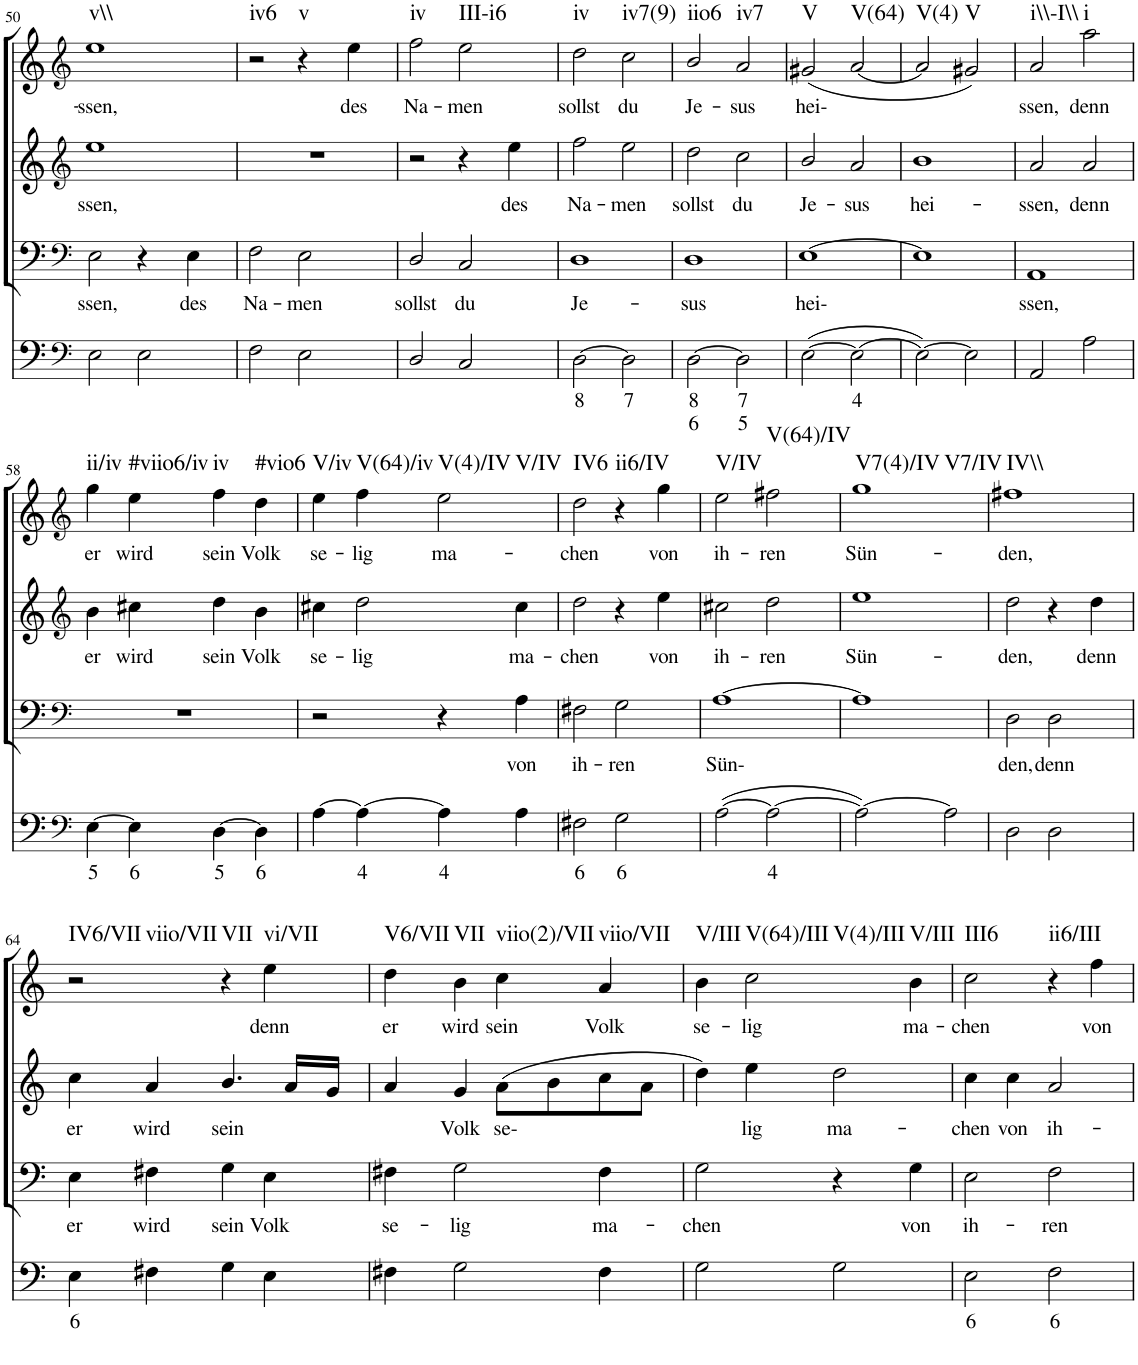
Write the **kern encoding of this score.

**kern	**text	**text	**kern	**text	**kern	**text	**kern	**text	**harte
*part4	*part4	*part4	*part3	*part3	*part2	*part2	*part1	*part1	*part1
*staff4	*staff4	*staff4	*staff3	*staff3	*staff2	*staff2	*staff1	*staff1	*
*I"Continuo	*	*	*I"Bass	*	*I"Soprano II	*	*I"Soprano I	*	*
!!LO:PB:g=z
*clefF4	*	*	*clefF4	*	*clefG2	*	*clefG2	*	*
*k[]	*	*	*k[]	*	*k[]	*	*k[]	*	*
*M4/4	*	*	*M4/4	*	*M4/4	*	*M4/4	*	*
=50	=50	=50	=50	=50	=50	=50	=50	=50	=50
!	!	!	!	!LO:LY:b	!	!LO:LY:b	!	!LO:LY:b	!LO:H:kt=v\\
2E\	.	.	2E\	ssen,	1ee	ssen,	1ee	ssen,	N
2E\	.	.	4r	.	.	.	.	.	.
!	!	!	!	!LO:LY:b	!	!	!	!	!
.	.	.	4E\	des	.	.	.	.	.
=51	=51	=51	=51	=51	=51	=51	=51	=51	=51
!	!	!	!	!LO:LY:b	!	!	!	!	!LO:H:kt=iv6
2F\	.	.	2F\	Na-	1r	.	2r	.	N
!	!	!	!	!LO:LY:b	!	!	!	!	!LO:H:kt=v
2E\	.	.	2E\	men	.	.	4r	.	N
!	!	!	!	!	!	!	!	!LO:LY:b	!
.	.	.	.	.	.	.	4ee\	des	.
=52	=52	=52	=52	=52	=52	=52	=52	=52	=52
!	!	!	!	!LO:LY:b	!	!	!	!LO:LY:b	!LO:H:kt=iv
2D/	.	.	2D/	sollst	2r	.	2ff\	Na-	N
!	!	!	!	!LO:LY:b	!	!	!	!LO:LY:b	!LO:H:kt=III-i6
2C/	.	.	2C/	du	4r	.	2ee\	men	N
!	!	!	!	!	!	!LO:LY:b	!	!	!
.	.	.	.	.	4ee\	des	.	.	.
=53	=53	=53	=53	=53	=53	=53	=53	=53	=53
!	!LO:LY:b	!	!	!LO:LY:b	!	!LO:LY:b	!	!LO:LY:b	!LO:H:kt=iv
[2D\	8	.	1D	Je-	2ff\	Na-	2dd\	sollst	N
!	!LO:LY:b	!	!	!	!	!LO:LY:b	!	!LO:LY:b	!LO:H:kt=iv7(9)
2D\]	7	.	.	.	2ee\	men	2cc\	du	N
=54	=54	=54	=54	=54	=54	=54	=54	=54	=54
!	!LO:LY:b	!LO:LY:b	!	!LO:LY:b	!	!LO:LY:b	!	!LO:LY:b	!LO:H:kt=iio6
[2D\	8	6	1D	sus	2dd\	sollst	2b/	Je-	N
!	!LO:LY:b	!LO:LY:b	!	!	!	!LO:LY:b	!	!LO:LY:b	!LO:H:kt=iv7
2D\]	7	5	.	.	2cc\	du	2a/	sus	N
=55	=55	=55	=55	=55	=55	=55	=55	=55	=55
!	!	!	!	!LO:LY:b	!	!LO:LY:b	!	!LO:LY:b	!LO:H:kt=V
([2E\	.	.	[1E	hei-	2b/	Je-	(2g#X/	hei-	N
!	!LO:LY:b	!	!	!	!	!LO:LY:b	!	!	!LO:H:kt=V(64)
2E\_	4	.	.	.	2a/	sus	[2a/	.	N
=56	=56	=56	=56	=56	=56	=56	=56	=56	=56
!	!	!	!	!	!	!LO:LY:b	!	!	!LO:H:kt=V(4)
2E\_)	.	.	1E]	.	1b	hei-	2a/]	.	N
!	!	!	!	!	!	!	!	!	!LO:H:kt=V
2E\]	.	.	.	.	.	.	2g#X/)	.	N
=57	=57	=57	=57	=57	=57	=57	=57	=57	=57
!	!	!	!	!LO:LY:b	!	!LO:LY:b	!	!LO:LY:b	!LO:H:kt=i\\-I\\
2AA/	.	.	1AA	ssen,	2a/	ssen,	2a/	ssen,	N
!	!	!	!	!	!	!LO:LY:b	!	!LO:LY:b	!LO:H:kt=i
2A\	.	.	.	.	2a/	denn	2aa\	denn	N
!!LO:LB:g=z
=58	=58	=58	=58	=58	=58	=58	=58	=58	=58
*clefF4	*	*	*clefF4	*	*clefG2	*	*clefG2	*	*
!	!LO:LY:b	!	!	!	!	!LO:LY:b	!	!LO:LY:b	!LO:H:kt=ii/iv
[4E\	5	.	1r	.	4b\	er	4gg\	er	N
!	!LO:LY:b	!	!	!	!	!LO:LY:b	!	!LO:LY:b	!LO:H:kt=#viio6/iv
4E\]	6	.	.	.	4cc#X\	wird	4ee\	wird	N
!	!LO:LY:b	!	!	!	!	!LO:LY:b	!	!LO:LY:b	!LO:H:kt=iv
[4D\	5	.	.	.	4dd\	sein	4ff\	sein	N
!	!LO:LY:b	!	!	!	!	!LO:LY:b	!	!LO:LY:b	!LO:H:kt=#vio6
4D\]	6	.	.	.	4b\	Volk	4dd\	Volk	N
=59	=59	=59	=59	=59	=59	=59	=59	=59	=59
!	!	!	!	!	!	!LO:LY:b	!	!LO:LY:b	!LO:H:kt=V/iv
[4A\	.	.	2r	.	4cc#X\	se-	4ee\	se-	N
!	!LO:LY:b	!	!	!	!	!LO:LY:b	!	!LO:LY:b	!LO:H:kt=V(64)/iv
4A\_	4	.	.	.	2dd\	lig	4ff\	lig	N
!	!LO:LY:b	!	!	!	!	!	!	!LO:LY:b	!LO:H:n=1:kt=V(4)/IV
!	!	!	!	!	!	!	!	!	!LO:H:n=2:kt=V/IV
4A\]	4	.	4r	.	.	.	2ee\	ma-	N N
!	!	!	!	!LO:LY:b	!	!LO:LY:b	!	!	!
4A\	.	.	4A\	von	4cc#\	ma-	.	.	.
=60	=60	=60	=60	=60	=60	=60	=60	=60	=60
!	!LO:LY:b	!	!	!LO:LY:b	!	!LO:LY:b	!	!LO:LY:b	!LO:H:kt=IV6
2F#X\	6	.	2F#X\	ih-	2dd\	chen	2dd\	chen	N
!	!LO:LY:b	!	!	!LO:LY:b	!	!	!	!	!LO:H:kt=ii6/IV
2G\	6	.	2G\	ren	4r	.	4r	.	N
!	!	!	!	!	!	!LO:LY:b	!	!LO:LY:b	!
.	.	.	.	.	4ee\	von	4gg\	von	.
=61	=61	=61	=61	=61	=61	=61	=61	=61	=61
!	!	!	!	!LO:LY:b	!	!LO:LY:b	!	!LO:LY:b	!LO:H:kt=V/IV
([2A\	.	.	[1A	Sün-	2cc#X\	ih-	2ee\	ih-	N
!	!LO:LY:b	!	!	!	!	!LO:LY:b	!	!LO:LY:b	!LO:H:kt=V(64)/IV
2A\_	4	.	.	.	2dd\	ren	2ff#X\	ren	N
=62	=62	=62	=62	=62	=62	=62	=62	=62	=62
!	!	!	!	!	!	!LO:LY:b	!	!LO:LY:b	!LO:H:n=1:kt=V7(4)/IV
!	!	!	!	!	!	!	!	!	!LO:H:n=2:kt=V7/IV
2A\_)	.	.	1A]	.	1ee	Sün-	1gg	Sün-	N N
2A\]	.	.	.	.	.	.	.	.	.
=63	=63	=63	=63	=63	=63	=63	=63	=63	=63
!	!	!	!	!LO:LY:b	!	!LO:LY:b	!	!LO:LY:b	!LO:H:kt=IV\\
2D\	.	.	2D\	den,	2dd\	den,	1ff#X	den,	N
!	!	!	!	!LO:LY:b	!	!	!	!	!
2D\	.	.	2D\	denn	4r	.	.	.	.
!	!	!	!	!	!	!LO:LY:b	!	!	!
.	.	.	.	.	4dd\	denn	.	.	.
!!LO:LB:g=z
=64	=64	=64	=64	=64	=64	=64	=64	=64	=64
!	!LO:LY:b	!	!	!LO:LY:b	!	!LO:LY:b	!	!	!LO:H:n=1:kt=IV6/VII
!	!	!	!	!	!	!	!	!	!LO:H:n=2:kt=viio/VII
4E\	6	.	4E\	er	4cc\	er	2r	.	N N
!	!	!	!	!LO:LY:b	!	!LO:LY:b	!	!	!
4F#X\	.	.	4F#X\	wird	4a/	wird	.	.	.
!	!	!	!	!LO:LY:b	!	!LO:LY:b	!	!	!LO:H:kt=VII
4G\	.	.	4G\	sein	4.b/	sein	4r	.	N
!	!	!	!	!LO:LY:b	!	!	!	!LO:LY:b	!LO:H:kt=vi/VII
4E\	.	.	4E\	Volk	.	.	4ee\	denn	N
.	.	.	.	.	16a/LL	.	.	.	.
.	.	.	.	.	16g/JJ	.	.	.	.
=65	=65	=65	=65	=65	=65	=65	=65	=65	=65
!	!	!	!	!LO:LY:b	!	!	!	!LO:LY:b	!LO:H:kt=V6/VII
4F#X\	.	.	4F#X\	se-	4a/	.	4dd\	er	N
!	!	!	!	!LO:LY:b	!	!LO:LY:b	!	!LO:LY:b	!LO:H:kt=VII
2G\	.	.	2G\	lig	4g/	Volk	4b\	wird	N
!	!	!	!	!	!	!LO:LY:b	!	!LO:LY:b	!LO:H:kt=viio(2)/VII
.	.	.	.	.	(8a\L	se-	4cc\	sein	N
.	.	.	.	.	8b\	.	.	.	.
!	!	!	!	!LO:LY:b	!	!	!	!LO:LY:b	!LO:H:kt=viio/VII
4F#\	.	.	4F#\	ma-	8cc\	.	4a/	Volk	N
.	.	.	.	.	8a\J	.	.	.	.
=66	=66	=66	=66	=66	=66	=66	=66	=66	=66
!	!	!	!	!LO:LY:b	!	!	!	!LO:LY:b	!LO:H:kt=V/III
2G\	.	.	2G\	chen	4dd\)	.	4b\	se-	N
!	!	!	!	!	!	!LO:LY:b	!	!LO:LY:b	!LO:H:n=1:kt=V(64)/III
!	!	!	!	!	!	!	!	!	!LO:H:n=2:kt=V(4)/III
.	.	.	.	.	4ee\	lig	2cc\	lig	N N
!	!	!	!	!	!	!LO:LY:b	!	!	!
2G\	.	.	4r	.	2dd\	ma-	.	.	.
!	!	!	!	!LO:LY:b	!	!	!	!LO:LY:b	!LO:H:kt=V/III
.	.	.	4G\	von	.	.	4b\	ma-	N
=67	=67	=67	=67	=67	=67	=67	=67	=67	=67
!	!LO:LY:b	!	!	!LO:LY:b	!	!LO:LY:b	!	!LO:LY:b	!LO:H:kt=III6
2E\	6	.	2E\	ih-	4cc\	chen	2cc\	chen	N
!	!	!	!	!	!	!LO:LY:b	!	!	!
.	.	.	.	.	4cc\	von	.	.	.
!	!LO:LY:b	!	!	!LO:LY:b	!	!LO:LY:b	!	!	!LO:H:kt=ii6/III
2F\	6	.	2F\	ren	2a/	ih-	4r	.	N
!	!	!	!	!	!	!	!	!LO:LY:b	!
.	.	.	.	.	.	.	4ff\	von	.
=	=	=	=	=	=	=	=	=	=
*-	*-	*-	*-	*-	*-	*-	*-	*-	*-
